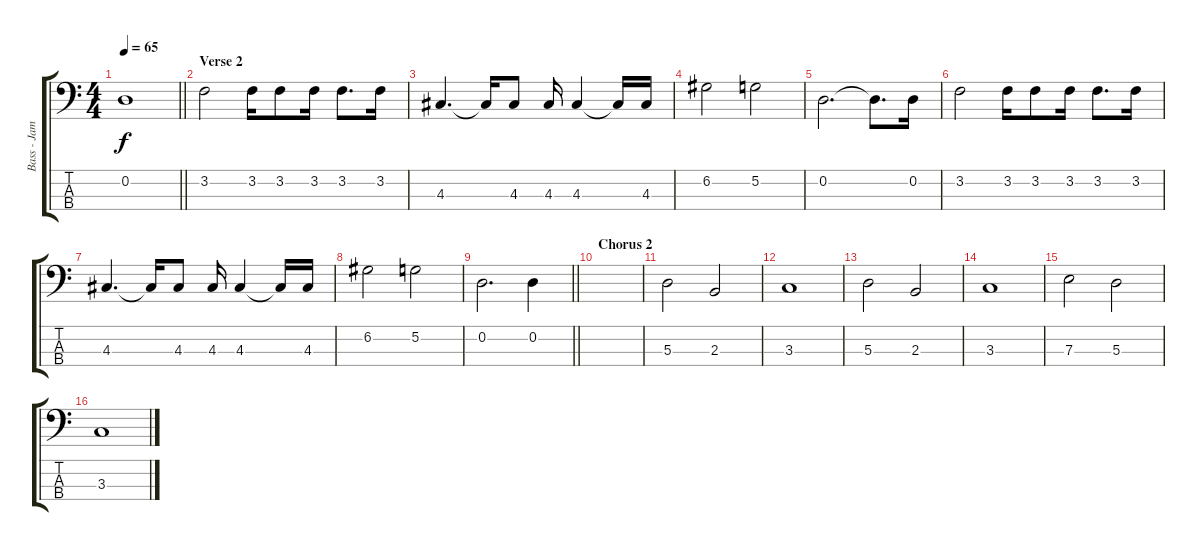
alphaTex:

\track ("Bass - James Johnston" "Bass - Jam") {instrument electricbassfinger}
\staff {score tabs}
\tuning (G2 D2 A1 D1) {hide}
\ts (4 4)
\tempo 65
\clef f4
\barLineRight lightlight
\ks c
0.2.1{dy f} |
\section ("" "Verse 2")
3.2.2 3.2.16 3.2.8 3.2.16 3.2.8{d} 3.2.16 |
4.3.4{d} 4.3{t}.16 4.3.8 4.3.16 4.3.4 4.3{t}.16 4.3.16 |
6.2.2 5.2.2 |
0.2.2{d} 0.2{t}.8{d} 0.2.16 |
3.2.2 3.2.16 3.2.8 3.2.16 3.2.8{d} 3.2.16 |
4.3.4{d} 4.3{t}.16 4.3.8 4.3.16 4.3.4 4.3{t}.16 4.3.16 |
6.2.2 5.2.2 |
\barLineRight lightlight
0.2.2{d} 0.2.4 |
\section ("" "Chorus 2")
|
5.3.2 2.3.2 |
3.3.1 |
5.3.2 2.3.2 |
3.3.1 |
7.3.2 5.3.2 |
3.3.1
